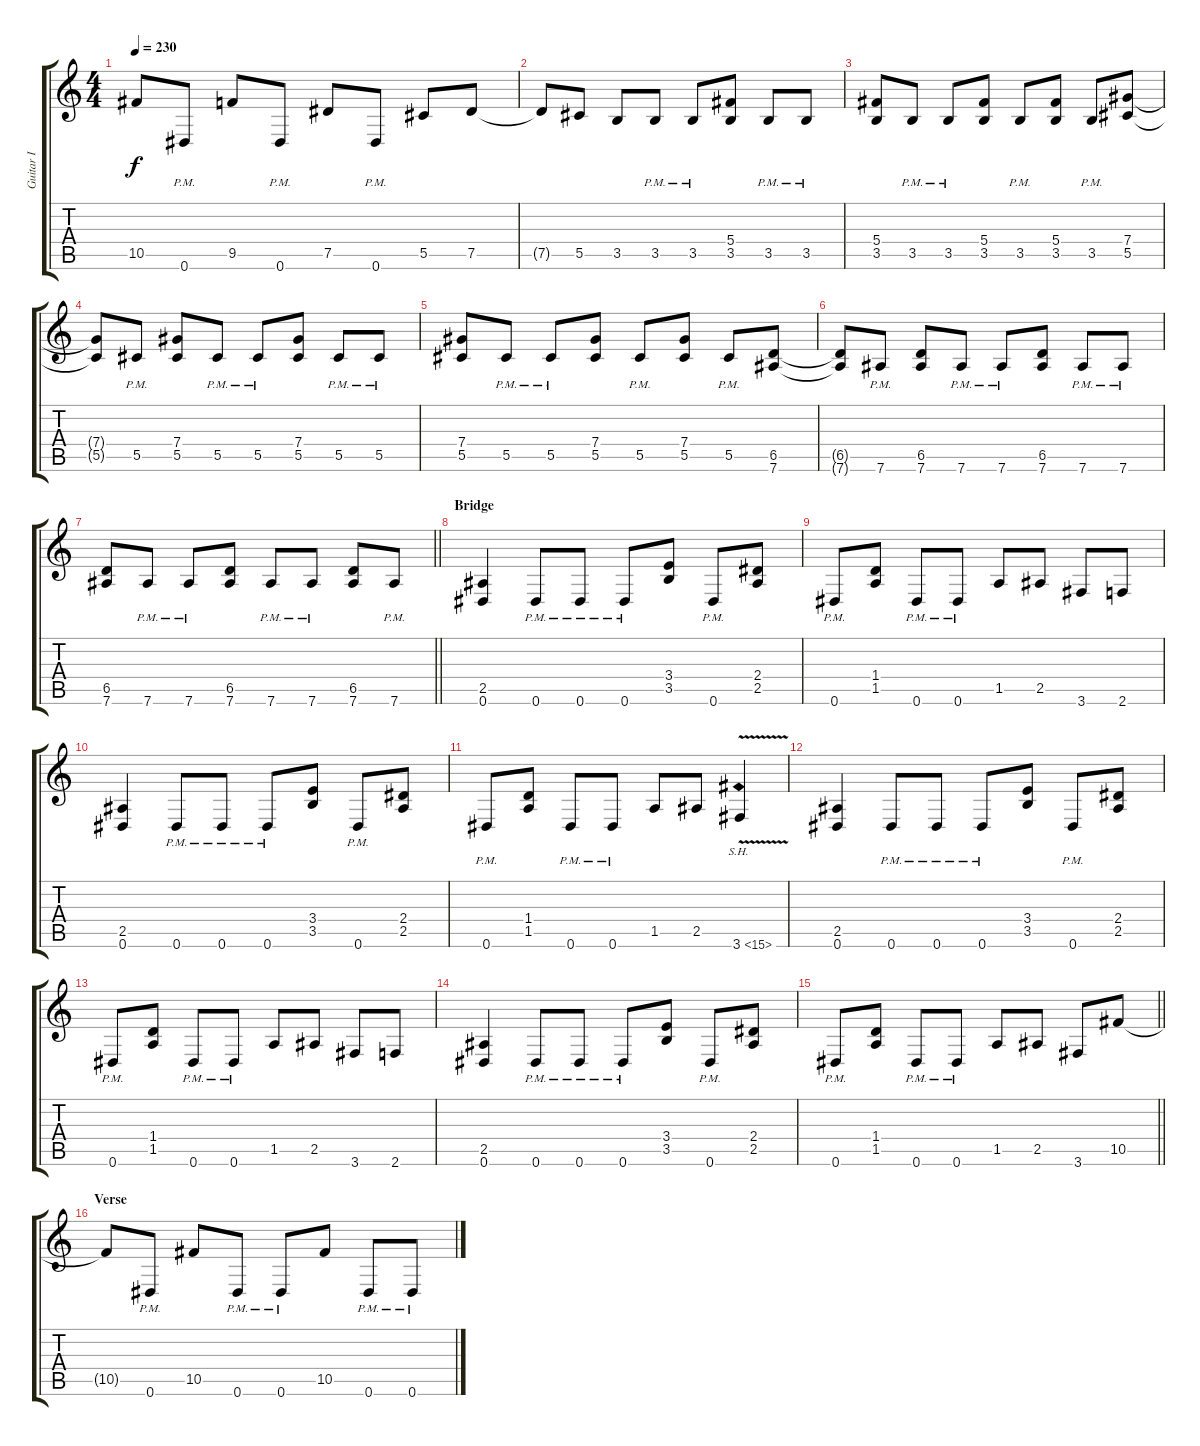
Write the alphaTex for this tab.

\track ("Guitar I" "Guitar I") {instrument distortionguitar}
\staff {score tabs}
\tuning (Eb4 Bb3 Gb3 Db3 Ab2 Eb2) {hide}
\ts (4 4)
\tempo 230
\clef g2
\ks c
10.5.8{dy f} 0.6{pm}.8 9.5.8 0.6{pm}.8 7.5.8 0.6{pm}.8 5.5.8 7.5.8 |
7.5{t}.8 5.5.8 3.5.8 3.5{pm}.8 3.5{pm}.8 (5.4 3.5).8 3.5{pm}.8 3.5{pm}.8 |
(5.4 3.5).8 3.5{pm}.8 3.5{pm}.8 (5.4 3.5).8 3.5{pm}.8 (5.4 3.5).8 3.5{pm}.8 (7.4 5.5).8 |
(7.4{t} 5.5{t}).8 5.5{pm}.8 (7.4 5.5).8 5.5{pm}.8 5.5{pm}.8 (7.4 5.5).8 5.5{pm}.8 5.5{pm}.8 |
(7.4 5.5).8 5.5{pm}.8 5.5{pm}.8 (7.4 5.5).8 5.5{pm}.8 (7.4 5.5).8 5.5{pm}.8 (6.5 7.6).8 |
(6.5{t} 7.6{t}).8 7.6{pm}.8 (6.5 7.6).8 7.6{pm}.8 7.6{pm}.8 (6.5 7.6).8 7.6{pm}.8 7.6{pm}.8 |
\barLineRight lightlight
(6.5 7.6).8 7.6{pm}.8 7.6{pm}.8 (6.5 7.6).8 7.6{pm}.8 7.6{pm}.8 (6.5 7.6).8 7.6{pm}.8 |
\section ("" "Bridge")
(2.5 0.6).4 0.6{pm}.8 0.6{pm}.8 0.6{pm}.8 (3.4 3.5).8 0.6{pm}.8 (2.4 2.5).8 |
0.6{pm}.8 (1.4 1.5).8 0.6{pm}.8 0.6{pm}.8 1.5.8 2.5.8 3.6.8 2.6.8 |
(2.5 0.6).4 0.6{pm}.8 0.6{pm}.8 0.6{pm}.8 (3.4 3.5).8 0.6{pm}.8 (2.4 2.5).8 |
0.6{pm}.8 (1.4 1.5).8 0.6{pm}.8 0.6{pm}.8 1.5.8 2.5.8 3.6{sh 12 v}.4 |
(2.5 0.6).4 0.6{pm}.8 0.6{pm}.8 0.6{pm}.8 (3.4 3.5).8 0.6{pm}.8 (2.4 2.5).8 |
0.6{pm}.8 (1.4 1.5).8 0.6{pm}.8 0.6{pm}.8 1.5.8 2.5.8 3.6.8 2.6.8 |
(2.5 0.6).4 0.6{pm}.8 0.6{pm}.8 0.6{pm}.8 (3.4 3.5).8 0.6{pm}.8 (2.4 2.5).8 |
\barLineRight lightlight
0.6{pm}.8 (1.4 1.5).8 0.6{pm}.8 0.6{pm}.8 1.5.8 2.5.8 3.6.8 10.5.8 |
\section ("" "Verse")
10.5{t}.8 0.6{pm}.8 10.5.8 0.6{pm}.8 0.6{pm}.8 10.5.8 0.6{pm}.8 0.6{pm}.8
